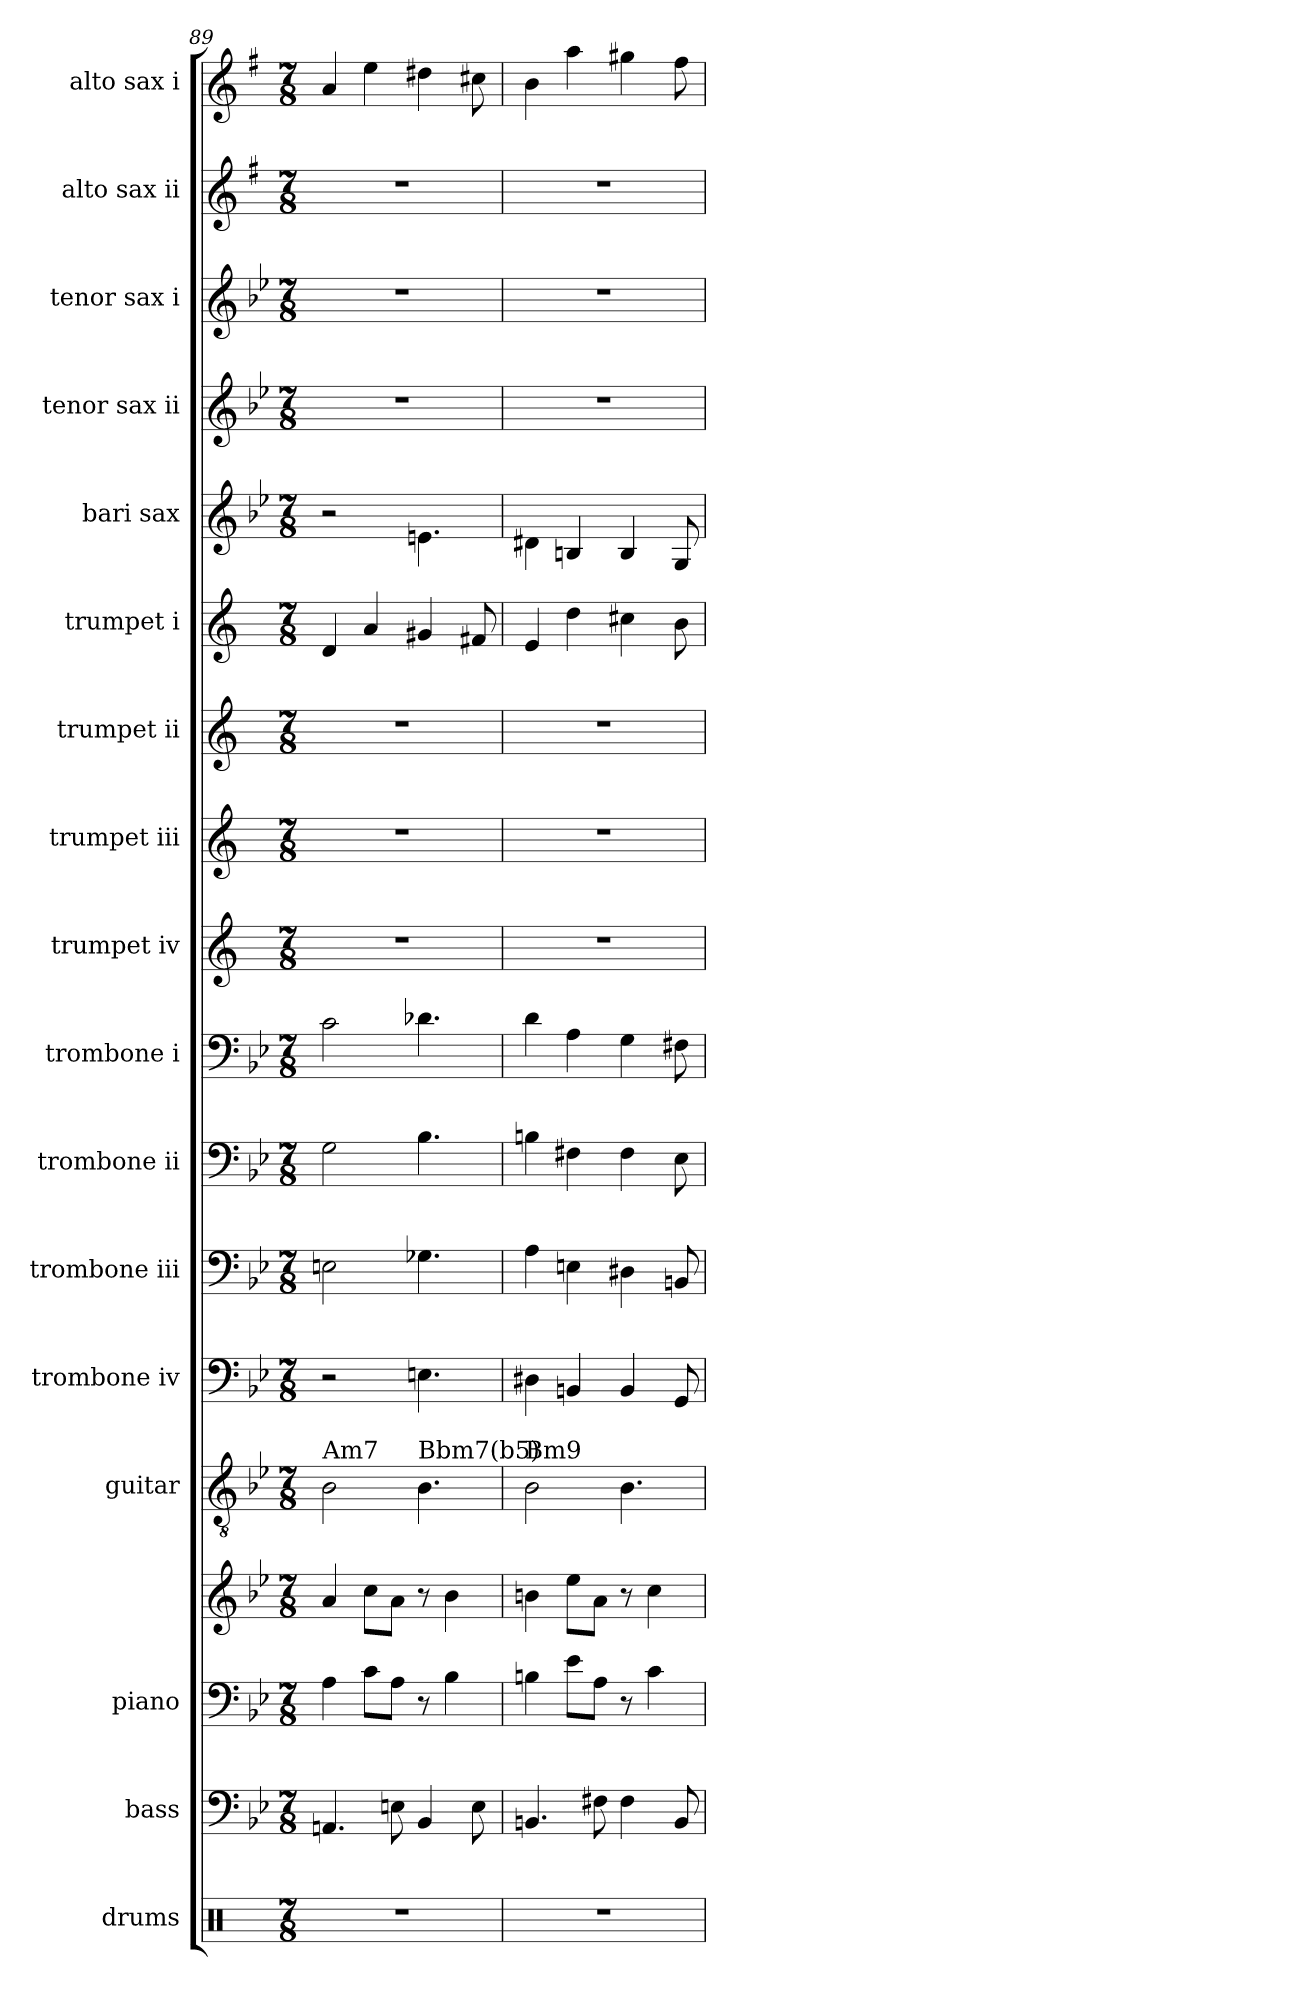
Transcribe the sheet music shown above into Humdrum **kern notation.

**kern	**kern	**kern	**kern	**kern	**kern	**kern	**kern	**kern	**kern	**kern	**kern	**kern	**kern	**kern	**kern	**kern	**kern
*part17	*part16	*part15	*part15	*part14	*part13	*part12	*part11	*part10	*part9	*part8	*part7	*part6	*part5	*part4	*part3	*part2	*part1
*staff18	*staff17	*staff16	*staff15	*staff14	*staff13	*staff12	*staff11	*staff10	*staff9	*staff8	*staff7	*staff6	*staff5	*staff4	*staff3	*staff2	*staff1
*I"drums	*I"bass	*I"piano	*	*I"guitar	*I"trombone iv	*I"trombone iii	*I"trombone ii	*I"trombone i	*I"trumpet iv	*I"trumpet iii	*I"trumpet ii	*I"trumpet i	*I"bari sax	*I"tenor sax ii	*I"tenor sax i	*I"alto sax ii	*I"alto sax i
*I'drs.	*I'bass	*I'pno.	*	*I'gtr.	*I'tbn. iv	*I'tbn. iii	*I'tbn. ii	*I'tbn. i	*I'tpt. iv	*I'tpt. iii	*I'tpt. ii	*I'tpt. i	*I'bari	*I'tenor ii	*I'tenor i	*I'alto ii	*I'alto i
*clefX	*clefF4	*clefF4	*clefG2	*clefGv2	*clefF4	*clefF4	*clefF4	*clefF4	*clefG2	*clefG2	*clefG2	*clefG2	*clefG2	*clefG2	*clefG2	*clefG2	*clefG2
*	*ITrd7c12	*	*	*	*	*	*	*	*ITrd1c2	*ITrd1c2	*ITrd1c2	*ITrd1c2	*ITrd12c21	*ITrd8c14	*ITrd8c14	*ITrd5c9	*ITrd5c9
*k[]	*k[b-e-]	*k[b-e-]	*k[b-e-]	*k[b-e-]	*k[b-e-]	*k[b-e-]	*k[b-e-]	*k[b-e-]	*k[b-e-]	*k[b-e-]	*k[b-e-]	*k[b-e-]	*k[b-e-]	*k[b-e-]	*k[b-e-]	*k[b-e-]	*k[b-e-]
*M7/8	*M7/8	*M7/8	*M7/8	*M7/8	*M7/8	*M7/8	*M7/8	*M7/8	*M7/8	*M7/8	*M7/8	*M7/8	*M7/8	*M7/8	*M7/8	*M7/8	*M7/8
=89	=89	=89	=89	=89	=89	=89	=89	=89	=89	=89	=89	=89	=89	=89	=89	=89	=89
!	!	!	!	!LO:TX:a:t=Am7	!	!	!	!	!	!	!	!	!	!	!	!	!
2..r	4.AAAn/	4A\	4a/	2B-\	2r	2En\	2G\	2c\	2..r	2..r	2..r	4c/	2r	2..r	2..r	2..r	4c/
.	.	8c\L	8cc\L	.	.	.	.	.	.	.	.	4g/	.	.	.	.	4g\
.	8EEn\	8A\J	8a\J	.	.	.	.	.	.	.	.	.	.	.	.	.	.
!	!	!	!	!LO:TX:a:t=Bbm7(b5)	!	!	!	!	!	!	!	!	!	!	!	!	!
.	4BBB-/	8r	8r	4.B-\	4.En\	4.G-X\	4.B-\	4.d-X\	.	.	.	4f#X/	4.En\	.	.	.	4f#X\
.	.	4B-\	4b-\	.	.	.	.	.	.	.	.	.	.	.	.	.	.
.	8EE\	.	.	.	.	.	.	.	.	.	.	8en/	.	.	.	.	8en\
=90	=90	=90	=90	=90	=90	=90	=90	=90	=90	=90	=90	=90	=90	=90	=90	=90	=90
!	!	!	!	!LO:TX:a:t=Bm9	!	!	!	!	!	!	!	!	!	!	!	!	!
2..r	4.BBBn/	4Bn\	4bn\	2B-\	4D#X\	4A\	4Bn\	4d\	2..r	2..r	2..r	4d/	4D#X\	2..r	2..r	2..r	4d\
.	.	8e-\L	8ee-\L	.	4BBn/	4En\	4F#X\	4A\	.	.	.	4cc\	4BBn/	.	.	.	4cc\
.	8FF#X\	8A\J	8a\J	.	.	.	.	.	.	.	.	.	.	.	.	.	.
.	4FF#\	8r	8r	4.B-\	4BB/	4D#X\	4F#\	4G\	.	.	.	4bn\	4BB/	.	.	.	4bn\
.	.	4c\	4cc\	.	.	.	.	.	.	.	.	.	.	.	.	.	.
.	8BBB/	.	.	.	8GG/	8BBn/	8E-\	8F#X\	.	.	.	8a\	8GG/	.	.	.	8a\
=	=	=	=	=	=	=	=	=	=	=	=	=	=	=	=	=	=
*-	*-	*-	*-	*-	*-	*-	*-	*-	*-	*-	*-	*-	*-	*-	*-	*-	*-
